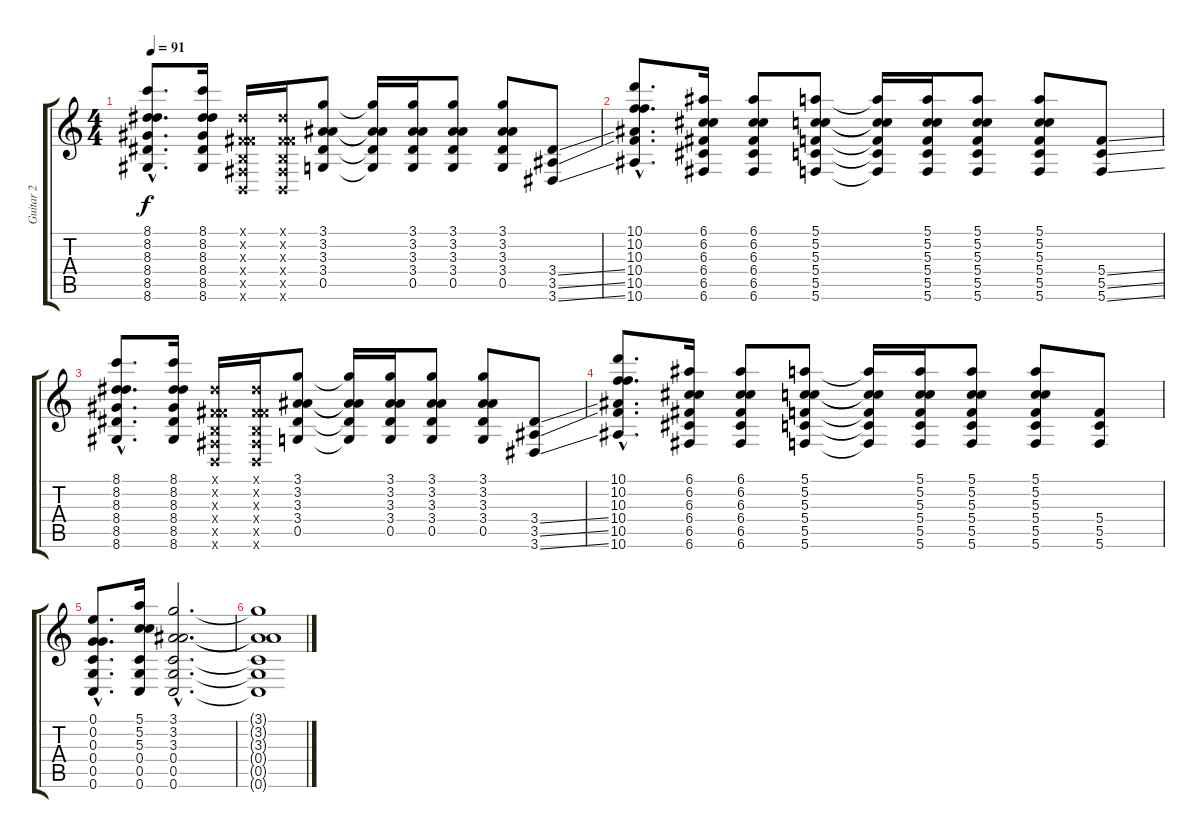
\track ("Guitar 2" "Guitar 2") {instrument electricguitarclean}
\staff {score tabs}
\tuning (E4 G3 G3 C3 G2 C2) {hide}
\ts (4 4)
\tempo 91
\clef g2
\ks c
(8.1{hac} 8.2{hac} 8.3{hac} 8.4{hac} 8.5{hac} 8.6{hac}).8{d dy f} (8.1 8.2 8.3 8.4 8.5 8.6).16 (-1.1{x} -1.2{x} -1.3{x} -1.4{x} -1.5{x} -1.6{x}).16 (-1.1{x} -1.2{x} -1.3{x} -1.4{x} -1.5{x} -1.6{x}).16 (3.1 3.2 3.3 3.4 0.5).8 (3.1{t} 3.2{t} 3.3{t} 3.4{t} 0.5{t}).16 (3.1 3.2 3.3 3.4 0.5).16 (3.1 3.2 3.3 3.4 0.5).8 (3.1 3.2 3.3 3.4 0.5).8 (3.4{ss} 3.5{ss} 3.6{ss}).8 |
(10.1{hac} 10.2{hac} 10.3{hac} 10.4{hac} 10.5{hac} 10.6{hac}).8{d} (6.1 6.2 6.3 6.4 6.5 6.6).16 (6.1 6.2 6.3 6.4 6.5 6.6).8 (5.1 5.2 5.3 5.4 5.5 5.6).8 (5.1{t} 5.2{t} 5.3{t} 5.4{t} 5.5{t} 5.6{t}).16 (5.1 5.2 5.3 5.4 5.5 5.6).16 (5.1 5.2 5.3 5.4 5.5 5.6).8 (5.1 5.2 5.3 5.4 5.5 5.6).8 (5.4{ss} 5.5{ss} 5.6{ss}).8 |
(8.1{hac} 8.2{hac} 8.3{hac} 8.4{hac} 8.5{hac} 8.6{hac}).8{d} (8.1 8.2 8.3 8.4 8.5 8.6).16 (-1.1{x} -1.2{x} -1.3{x} -1.4{x} -1.5{x} -1.6{x}).16 (-1.1{x} -1.2{x} -1.3{x} -1.4{x} -1.5{x} -1.6{x}).16 (3.1 3.2 3.3 3.4 0.5).8 (3.1{t} 3.2{t} 3.3{t} 3.4{t} 0.5{t}).16 (3.1 3.2 3.3 3.4 0.5).16 (3.1 3.2 3.3 3.4 0.5).8 (3.1 3.2 3.3 3.4 0.5).8 (3.4{ss} 3.5{ss} 3.6{ss}).8 |
(10.1{hac} 10.2{hac} 10.3{hac} 10.4{hac} 10.5{hac} 10.6{hac}).8{d} (6.1 6.2 6.3 6.4 6.5 6.6).16 (6.1 6.2 6.3 6.4 6.5 6.6).8 (5.1 5.2 5.3 5.4 5.5 5.6).8 (5.1{t} 5.2{t} 5.3{t} 5.4{t} 5.5{t} 5.6{t}).16 (5.1 5.2 5.3 5.4 5.5 5.6).16 (5.1 5.2 5.3 5.4 5.5 5.6).8 (5.1 5.2 5.3 5.4 5.5 5.6).8 (5.4 5.5 5.6).8 |
(0.1{hac} 0.2{hac} 0.3{hac} 0.4{hac} 0.5{hac} 0.6{hac}).8{d} (5.1 5.2 5.3 0.4 0.5 0.6).16 (3.1{hac} 3.2{hac} 3.3{hac} 0.4{hac} 0.5{hac} 0.6{hac}).2{d} |
(3.1{t} 3.2{t} 3.3{t} 0.4{t} 0.5{t} 0.6{t}).1
